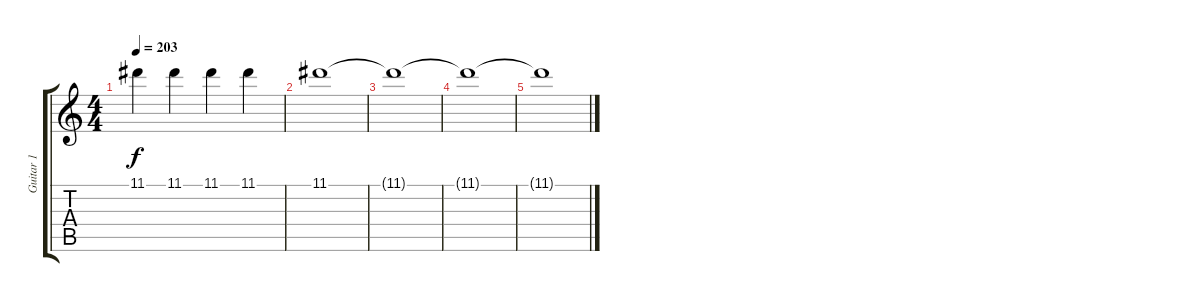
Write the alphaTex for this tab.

\track ("Guitar 1" "Guitar 1") {instrument overdrivenguitar}
\staff {score tabs}
\tuning (E4 B3 G3 D3 A2 E2) {hide}
\ts (4 4)
\tempo 203
\clef g2
\ks c
11.1.4{dy f} 11.1.4 11.1.4 11.1.4 |
11.1.1 |
11.1{t}.1 |
11.1{t}.1 |
11.1{t}.1
